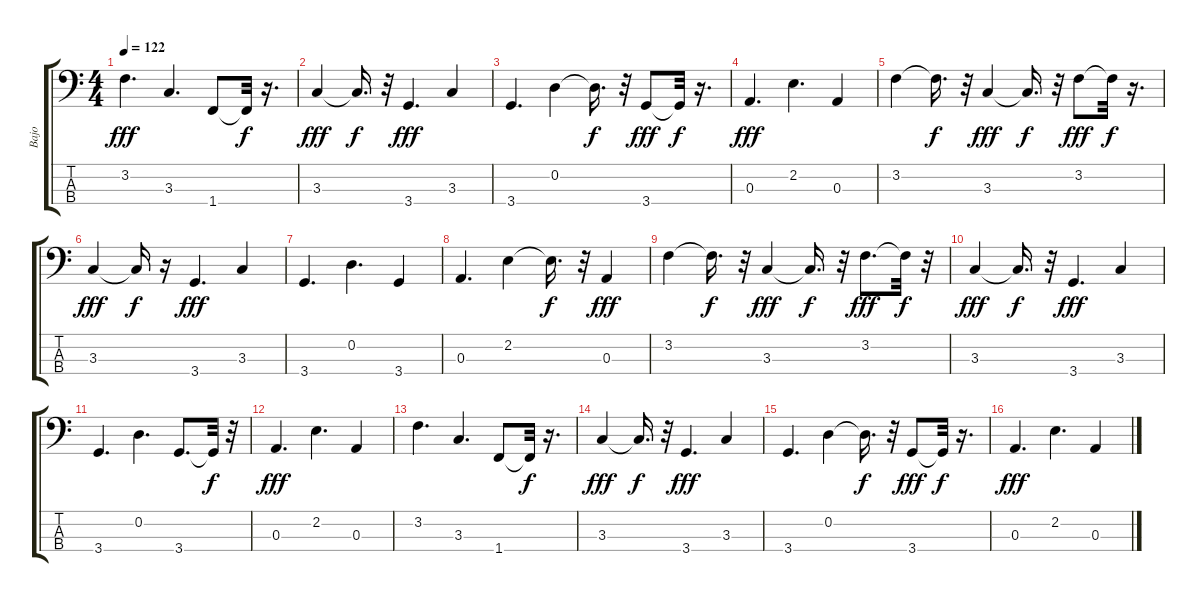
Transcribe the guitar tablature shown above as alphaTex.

\track ("Bajo" "Bajo") {instrument electricbassfinger}
\staff {score tabs}
\tuning (G2 D2 A1 E1) {hide}
\ts (4 4)
\tempo 122
\clef f4
\ks c
3.2.4{d dy fff} 3.3.4{d} 1.4.8 1.4{t}.32{dy f} r.16{d} |
3.3.4{dy fff} 3.3{t}.16{d dy f} r.32 3.4.4{d dy fff} 3.3.4 |
3.4.4{d} 0.2.4 0.2{t}.16{d dy f} r.32 3.4.8{dy fff} 3.4{t}.32{dy f} r.16{d} |
0.3.4{d dy fff} 2.2.4{d} 0.3.4 |
3.2.4 3.2{t}.16{d dy f} r.32 3.3.4{dy fff} 3.3{t}.16{d dy f} r.32 3.2.8{dy fff} 3.2{t}.32{dy f} r.16{d} |
3.3.4{dy fff} 3.3{t}.16{dy f} r.16 3.4.4{d dy fff} 3.3.4 |
3.4.4{d} 0.2.4{d} 3.4.4 |
0.3.4{d} 2.2.4 2.2{t}.16{d dy f} r.32 0.3.4{dy fff} |
3.2.4 3.2{t}.16{d dy f} r.32 3.3.4{dy fff} 3.3{t}.16{d dy f} r.32 3.2.8{d dy fff} 3.2{t}.32{dy f} r.32 |
3.3.4{dy fff} 3.3{t}.16{d dy f} r.32 3.4.4{d dy fff} 3.3.4 |
3.4.4{d} 0.2.4{d} 3.4.8{d} 3.4{t}.32{dy f} r.32 |
0.3.4{d dy fff} 2.2.4{d} 0.3.4 |
3.2.4{d} 3.3.4{d} 1.4.8 1.4{t}.32{dy f} r.16{d} |
3.3.4{dy fff} 3.3{t}.16{d dy f} r.32 3.4.4{d dy fff} 3.3.4 |
3.4.4{d} 0.2.4 0.2{t}.16{d dy f} r.32 3.4.8{dy fff} 3.4{t}.32{dy f} r.16{d} |
0.3.4{d dy fff} 2.2.4{d} 0.3.4
